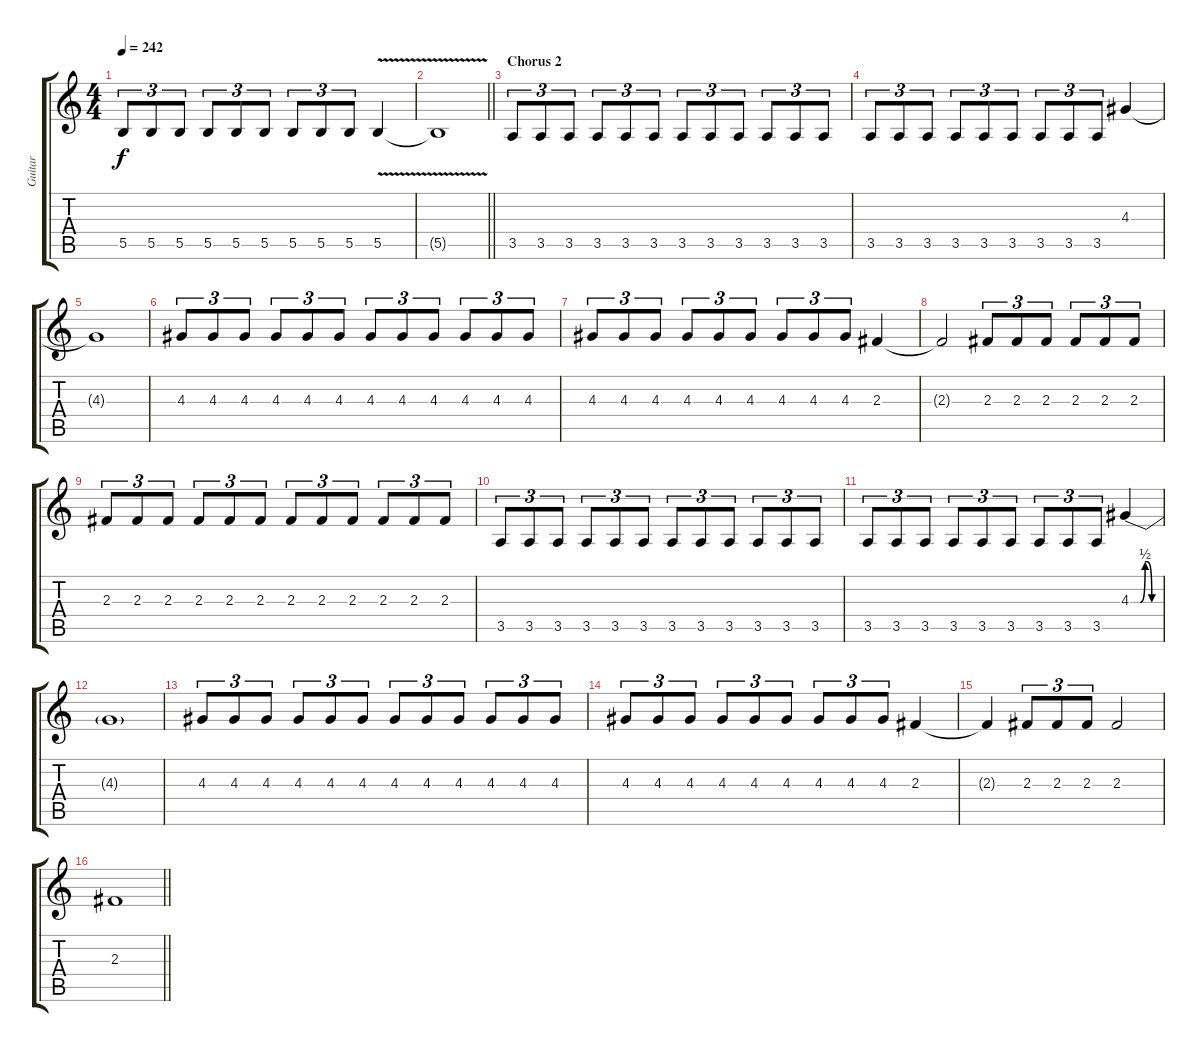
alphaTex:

\track ("Guitar" "Guitar") {instrument distortionguitar}
\staff {score tabs}
\tuning (Db4 Ab3 E3 B2 Gb2 Db2) {hide}
\ts (4 4)
\tempo 242
\clef g2
\ks c
5.5.8{tu (3 2) dy f} 5.5.8{tu (3 2)} 5.5.8{tu (3 2)} 5.5.8{tu (3 2)} 5.5.8{tu (3 2)} 5.5.8{tu (3 2)} 5.5.8{tu (3 2)} 5.5.8{tu (3 2)} 5.5.8{tu (3 2)} 5.5{v}.4 |
\barLineRight lightlight
5.5{t}.1 |
\section ("" "Chorus 2")
3.5.8{tu (3 2)} 3.5.8{tu (3 2)} 3.5.8{tu (3 2)} 3.5.8{tu (3 2)} 3.5.8{tu (3 2)} 3.5.8{tu (3 2)} 3.5.8{tu (3 2)} 3.5.8{tu (3 2)} 3.5.8{tu (3 2)} 3.5.8{tu (3 2)} 3.5.8{tu (3 2)} 3.5.8{tu (3 2)} |
3.5.8{tu (3 2)} 3.5.8{tu (3 2)} 3.5.8{tu (3 2)} 3.5.8{tu (3 2)} 3.5.8{tu (3 2)} 3.5.8{tu (3 2)} 3.5.8{tu (3 2)} 3.5.8{tu (3 2)} 3.5.8{tu (3 2)} 4.3.4 |
4.3{t}.1 |
4.3.8{tu (3 2)} 4.3.8{tu (3 2)} 4.3.8{tu (3 2)} 4.3.8{tu (3 2)} 4.3.8{tu (3 2)} 4.3.8{tu (3 2)} 4.3.8{tu (3 2)} 4.3.8{tu (3 2)} 4.3.8{tu (3 2)} 4.3.8{tu (3 2)} 4.3.8{tu (3 2)} 4.3.8{tu (3 2)} |
4.3.8{tu (3 2)} 4.3.8{tu (3 2)} 4.3.8{tu (3 2)} 4.3.8{tu (3 2)} 4.3.8{tu (3 2)} 4.3.8{tu (3 2)} 4.3.8{tu (3 2)} 4.3.8{tu (3 2)} 4.3.8{tu (3 2)} 2.3.4 |
2.3{t}.2 2.3.8{tu (3 2)} 2.3.8{tu (3 2)} 2.3.8{tu (3 2)} 2.3.8{tu (3 2)} 2.3.8{tu (3 2)} 2.3.8{tu (3 2)} |
2.3.8{tu (3 2)} 2.3.8{tu (3 2)} 2.3.8{tu (3 2)} 2.3.8{tu (3 2)} 2.3.8{tu (3 2)} 2.3.8{tu (3 2)} 2.3.8{tu (3 2)} 2.3.8{tu (3 2)} 2.3.8{tu (3 2)} 2.3.8{tu (3 2)} 2.3.8{tu (3 2)} 2.3.8{tu (3 2)} |
3.5.8{tu (3 2)} 3.5.8{tu (3 2)} 3.5.8{tu (3 2)} 3.5.8{tu (3 2)} 3.5.8{tu (3 2)} 3.5.8{tu (3 2)} 3.5.8{tu (3 2)} 3.5.8{tu (3 2)} 3.5.8{tu (3 2)} 3.5.8{tu (3 2)} 3.5.8{tu (3 2)} 3.5.8{tu (3 2)} |
3.5.8{tu (3 2)} 3.5.8{tu (3 2)} 3.5.8{tu (3 2)} 3.5.8{tu (3 2)} 3.5.8{tu (3 2)} 3.5.8{tu (3 2)} 3.5.8{tu (3 2)} 3.5.8{tu (3 2)} 3.5.8{tu (3 2)} 4.3{be (custom 0 0 20 0 30 2 34 2 44 0 60 0)}.4 |
4.3{t}.1 |
4.3.8{tu (3 2)} 4.3.8{tu (3 2)} 4.3.8{tu (3 2)} 4.3.8{tu (3 2)} 4.3.8{tu (3 2)} 4.3.8{tu (3 2)} 4.3.8{tu (3 2)} 4.3.8{tu (3 2)} 4.3.8{tu (3 2)} 4.3.8{tu (3 2)} 4.3.8{tu (3 2)} 4.3.8{tu (3 2)} |
4.3.8{tu (3 2)} 4.3.8{tu (3 2)} 4.3.8{tu (3 2)} 4.3.8{tu (3 2)} 4.3.8{tu (3 2)} 4.3.8{tu (3 2)} 4.3.8{tu (3 2)} 4.3.8{tu (3 2)} 4.3.8{tu (3 2)} 2.3.4 |
2.3{t}.4 2.3.8{tu (3 2)} 2.3.8{tu (3 2)} 2.3.8{tu (3 2)} 2.3.2 |
\barLineRight lightlight
2.3.1
